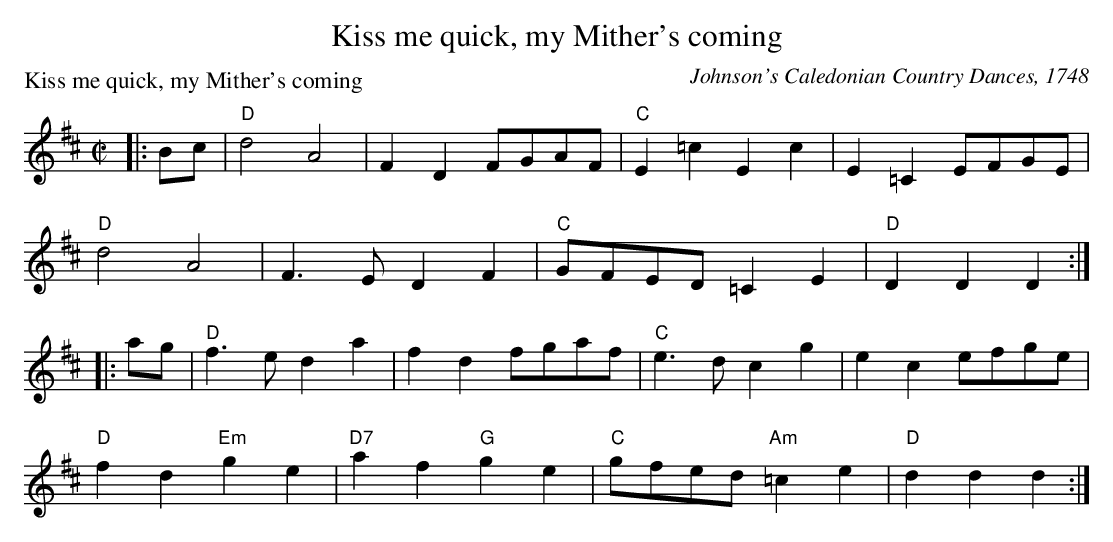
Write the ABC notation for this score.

X:1
T:Kiss me quick, my Mither's coming
P:Kiss me quick, my Mither's coming
C:Johnson's Caledonian Country Dances, 1748
M:C|
L:1/8
K:D
|:Bc|"D"d4 A4|F2D2 FGAF|"C"E2=c2 E2c2|E2=C2 EFGE|
 "D"d4 A4|F3E D2F2|"C"GFED =C2E2|"D"D2D2 D2:|
|:ag|"D"f3e d2a2|f2d2 fgaf|"C"e3d c2g2|e2c2 efge|
 "D"f2d2 "Em"g2e2|"D7"a2f2 "G"g2e2|"C"gfed "Am"=c2e2|"D"d2d2 d2:|
